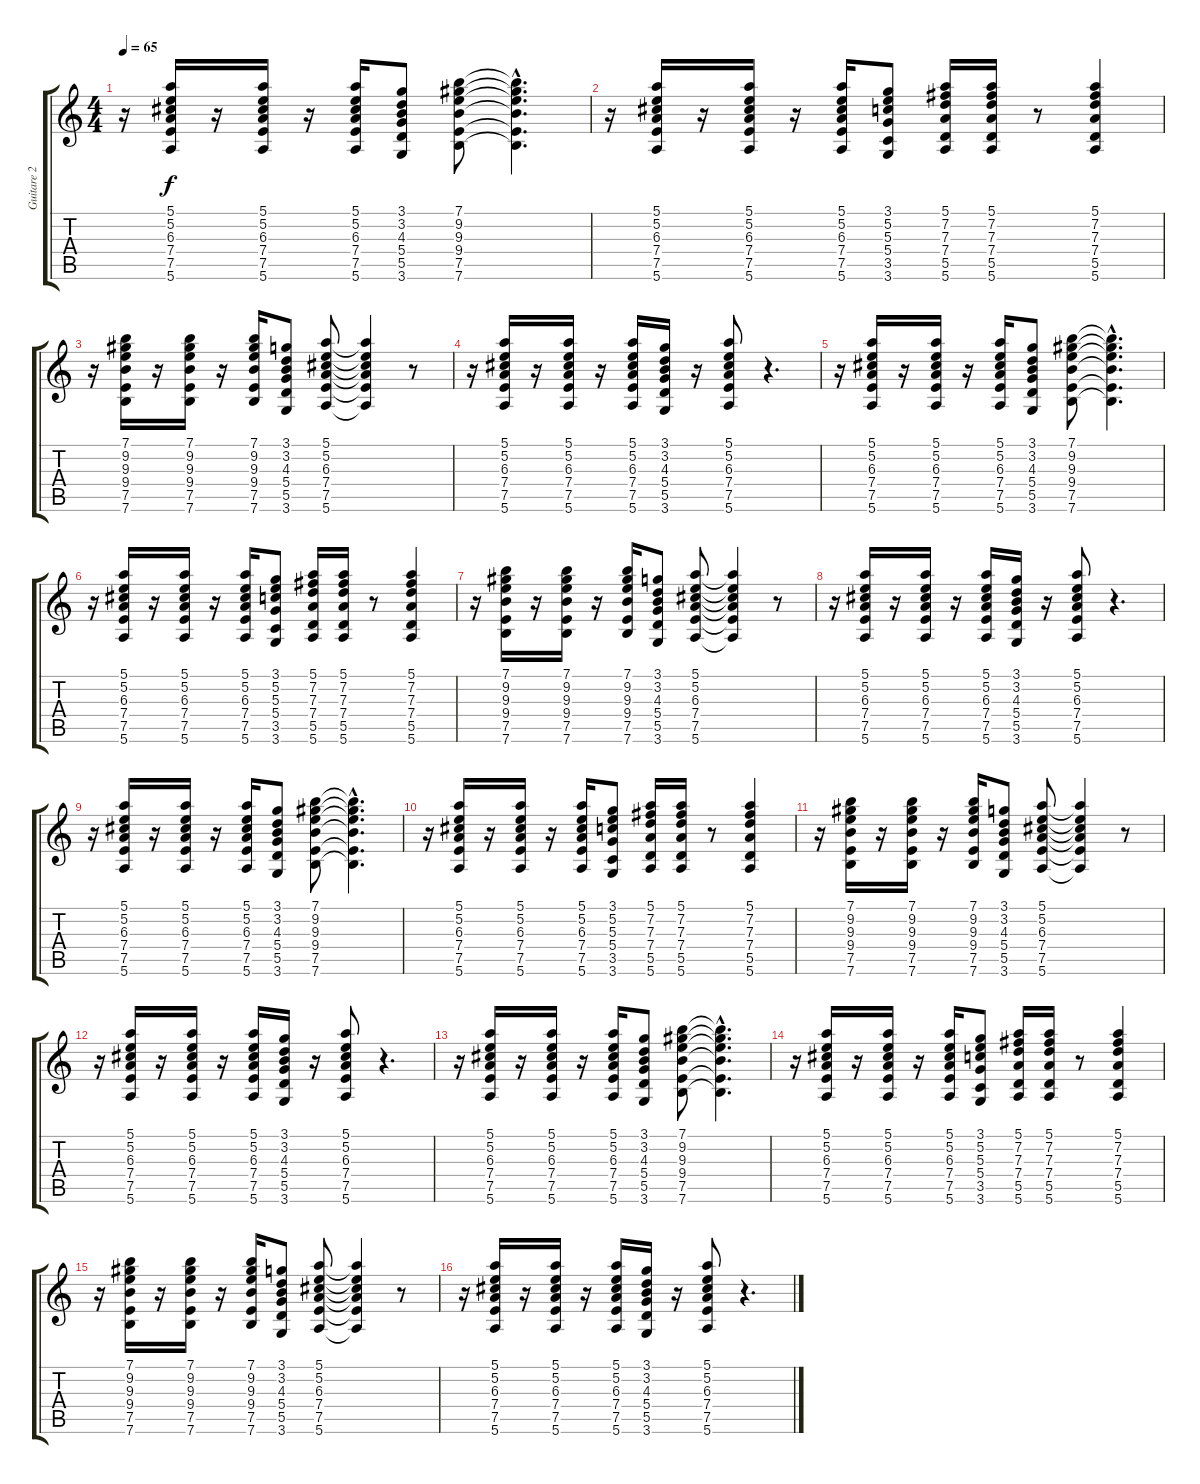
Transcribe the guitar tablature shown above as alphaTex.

\track ("Guitare 2" "Guitare 2") {instrument acousticguitarsteel}
\staff {score tabs}
\tuning (E4 B3 G3 D3 A2 E2) {hide}
\ts (4 4)
\tempo 65
\clef g2
\ks c
r.16{dy f} (5.1 5.2 6.3 7.4 7.5 5.6).16 r.16 (5.1 5.2 6.3 7.4 7.5 5.6).16 r.16 (5.1 5.2 6.3 7.4 7.5 5.6).16 (3.1 3.2 4.3 5.4 5.5 3.6).8 (7.1 9.2 9.3 9.4 7.5 7.6).8 (7.1{hac t} 9.2{hac t} 9.3{hac t} 9.4{hac t} 7.5{hac t} 7.6{hac t}).4{d} |
r.16 (5.1 5.2 6.3 7.4 7.5 5.6).16 r.16 (5.1 5.2 6.3 7.4 7.5 5.6).16 r.16 (5.1 5.2 6.3 7.4 7.5 5.6).16 (3.1 5.2 5.3 5.4 3.5 3.6).8 (5.1 7.2 7.3 7.4 5.5 5.6).16 (5.1 7.2 7.3 7.4 5.5 5.6).16 r.8 (5.1 7.2 7.3 7.4 5.5 5.6).4 |
r.16 (7.1 9.2 9.3 9.4 7.5 7.6).16 r.16 (7.1 9.2 9.3 9.4 7.5 7.6).16 r.16 (7.1 9.2 9.3 9.4 7.5 7.6).16 (3.1 3.2 4.3 5.4 5.5 3.6).8 (5.1 5.2 6.3 7.4 7.5 5.6).8 (5.1{t} 5.2{t} 6.3{t} 7.4{t} 7.5{t} 5.6{t}).4 r.8 |
r.16 (5.1 5.2 6.3 7.4 7.5 5.6).16 r.16 (5.1 5.2 6.3 7.4 7.5 5.6).16 r.16 (5.1 5.2 6.3 7.4 7.5 5.6).16 (3.1 3.2 4.3 5.4 5.5 3.6).16 r.16 (5.1 5.2 6.3 7.4 7.5 5.6).8 r.4{d} |
r.16 (5.1 5.2 6.3 7.4 7.5 5.6).16 r.16 (5.1 5.2 6.3 7.4 7.5 5.6).16 r.16 (5.1 5.2 6.3 7.4 7.5 5.6).16 (3.1 3.2 4.3 5.4 5.5 3.6).8 (7.1 9.2 9.3 9.4 7.5 7.6).8 (7.1{hac t} 9.2{hac t} 9.3{hac t} 9.4{hac t} 7.5{hac t} 7.6{hac t}).4{d} |
r.16 (5.1 5.2 6.3 7.4 7.5 5.6).16 r.16 (5.1 5.2 6.3 7.4 7.5 5.6).16 r.16 (5.1 5.2 6.3 7.4 7.5 5.6).16 (3.1 5.2 5.3 5.4 3.5 3.6).8 (5.1 7.2 7.3 7.4 5.5 5.6).16 (5.1 7.2 7.3 7.4 5.5 5.6).16 r.8 (5.1 7.2 7.3 7.4 5.5 5.6).4 |
r.16 (7.1 9.2 9.3 9.4 7.5 7.6).16 r.16 (7.1 9.2 9.3 9.4 7.5 7.6).16 r.16 (7.1 9.2 9.3 9.4 7.5 7.6).16 (3.1 3.2 4.3 5.4 5.5 3.6).8 (5.1 5.2 6.3 7.4 7.5 5.6).8 (5.1{t} 5.2{t} 6.3{t} 7.4{t} 7.5{t} 5.6{t}).4 r.8 |
r.16 (5.1 5.2 6.3 7.4 7.5 5.6).16 r.16 (5.1 5.2 6.3 7.4 7.5 5.6).16 r.16 (5.1 5.2 6.3 7.4 7.5 5.6).16 (3.1 3.2 4.3 5.4 5.5 3.6).16 r.16 (5.1 5.2 6.3 7.4 7.5 5.6).8 r.4{d} |
r.16 (5.1 5.2 6.3 7.4 7.5 5.6).16 r.16 (5.1 5.2 6.3 7.4 7.5 5.6).16 r.16 (5.1 5.2 6.3 7.4 7.5 5.6).16 (3.1 3.2 4.3 5.4 5.5 3.6).8 (7.1 9.2 9.3 9.4 7.5 7.6).8 (7.1{hac t} 9.2{hac t} 9.3{hac t} 9.4{hac t} 7.5{hac t} 7.6{hac t}).4{d} |
r.16 (5.1 5.2 6.3 7.4 7.5 5.6).16 r.16 (5.1 5.2 6.3 7.4 7.5 5.6).16 r.16 (5.1 5.2 6.3 7.4 7.5 5.6).16 (3.1 5.2 5.3 5.4 3.5 3.6).8 (5.1 7.2 7.3 7.4 5.5 5.6).16 (5.1 7.2 7.3 7.4 5.5 5.6).16 r.8 (5.1 7.2 7.3 7.4 5.5 5.6).4 |
r.16 (7.1 9.2 9.3 9.4 7.5 7.6).16 r.16 (7.1 9.2 9.3 9.4 7.5 7.6).16 r.16 (7.1 9.2 9.3 9.4 7.5 7.6).16 (3.1 3.2 4.3 5.4 5.5 3.6).8 (5.1 5.2 6.3 7.4 7.5 5.6).8 (5.1{t} 5.2{t} 6.3{t} 7.4{t} 7.5{t} 5.6{t}).4 r.8 |
r.16 (5.1 5.2 6.3 7.4 7.5 5.6).16 r.16 (5.1 5.2 6.3 7.4 7.5 5.6).16 r.16 (5.1 5.2 6.3 7.4 7.5 5.6).16 (3.1 3.2 4.3 5.4 5.5 3.6).16 r.16 (5.1 5.2 6.3 7.4 7.5 5.6).8 r.4{d} |
r.16 (5.1 5.2 6.3 7.4 7.5 5.6).16 r.16 (5.1 5.2 6.3 7.4 7.5 5.6).16 r.16 (5.1 5.2 6.3 7.4 7.5 5.6).16 (3.1 3.2 4.3 5.4 5.5 3.6).8 (7.1 9.2 9.3 9.4 7.5 7.6).8 (7.1{hac t} 9.2{hac t} 9.3{hac t} 9.4{hac t} 7.5{hac t} 7.6{hac t}).4{d} |
r.16 (5.1 5.2 6.3 7.4 7.5 5.6).16 r.16 (5.1 5.2 6.3 7.4 7.5 5.6).16 r.16 (5.1 5.2 6.3 7.4 7.5 5.6).16 (3.1 5.2 5.3 5.4 3.5 3.6).8 (5.1 7.2 7.3 7.4 5.5 5.6).16 (5.1 7.2 7.3 7.4 5.5 5.6).16 r.8 (5.1 7.2 7.3 7.4 5.5 5.6).4 |
r.16 (7.1 9.2 9.3 9.4 7.5 7.6).16 r.16 (7.1 9.2 9.3 9.4 7.5 7.6).16 r.16 (7.1 9.2 9.3 9.4 7.5 7.6).16 (3.1 3.2 4.3 5.4 5.5 3.6).8 (5.1 5.2 6.3 7.4 7.5 5.6).8 (5.1{t} 5.2{t} 6.3{t} 7.4{t} 7.5{t} 5.6{t}).4 r.8 |
r.16 (5.1 5.2 6.3 7.4 7.5 5.6).16 r.16 (5.1 5.2 6.3 7.4 7.5 5.6).16 r.16 (5.1 5.2 6.3 7.4 7.5 5.6).16 (3.1 3.2 4.3 5.4 5.5 3.6).16 r.16 (5.1 5.2 6.3 7.4 7.5 5.6).8 r.4{d}
